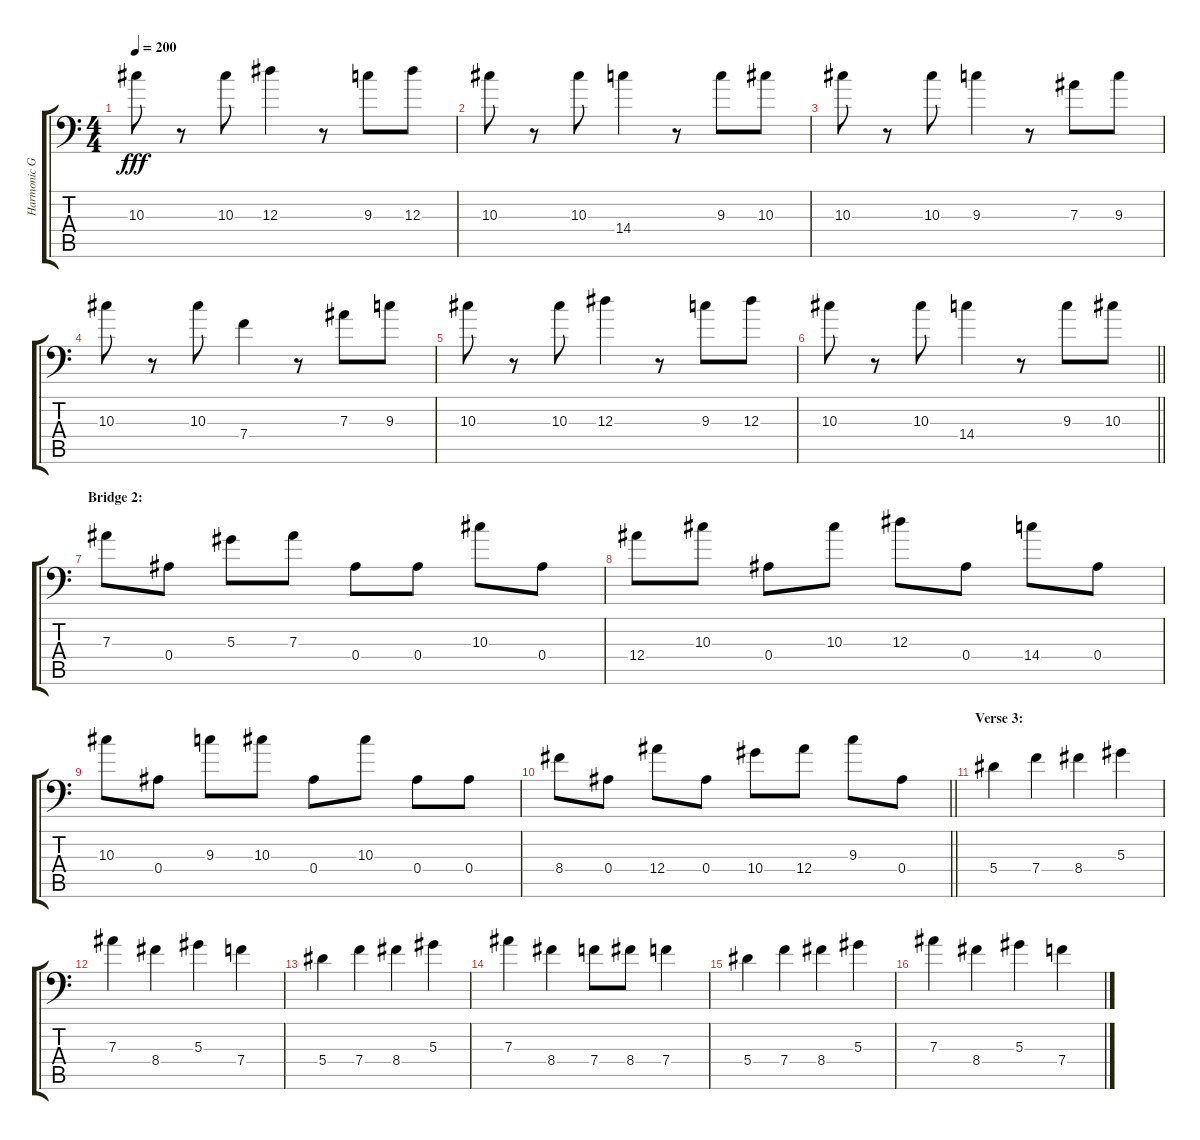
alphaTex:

\track ("Harmonic Guitar" "Harmonic G") {instrument distortionguitar}
\staff {score tabs}
\tuning (C4 G3 Eb3 Bb2 F2 Bb1) {hide}
\ts (4 4)
\tempo 200
\clef f4
\ks c
10.3.8{dy fff} r.8 10.3.8 12.3.4 r.8 9.3.8 12.3.8 |
10.3.8 r.8 10.3.8 14.4.4 r.8 9.3.8 10.3.8 |
10.3.8 r.8 10.3.8 9.3.4 r.8 7.3.8 9.3.8 |
10.3.8 r.8 10.3.8 7.4.4 r.8 7.3.8 9.3.8 |
10.3.8 r.8 10.3.8 12.3.4 r.8 9.3.8 12.3.8 |
\barLineRight lightlight
10.3.8 r.8 10.3.8 14.4.4 r.8 9.3.8 10.3.8 |
\section ("" "Bridge 2:")
7.3.8 0.4.8 5.3.8 7.3.8 0.4.8 0.4.8 10.3.8 0.4.8 |
12.4.8 10.3.8 0.4.8 10.3.8 12.3.8 0.4.8 14.4.8 0.4.8 |
10.3.8 0.4.8 9.3.8 10.3.8 0.4.8 10.3.8 0.4.8 0.4.8 |
\barLineRight lightlight
8.4.8 0.4.8 12.4.8 0.4.8 10.4.8 12.4.8 9.3.8 0.4.8 |
\section ("" "Verse 3:")
5.4.4 7.4.4 8.4.4 5.3.4 |
7.3.4 8.4.4 5.3.4 7.4.4 |
5.4.4 7.4.4 8.4.4 5.3.4 |
7.3.4 8.4.4 7.4.8 8.4.8 7.4.4 |
5.4.4 7.4.4 8.4.4 5.3.4 |
7.3.4 8.4.4 5.3.4 7.4.4
